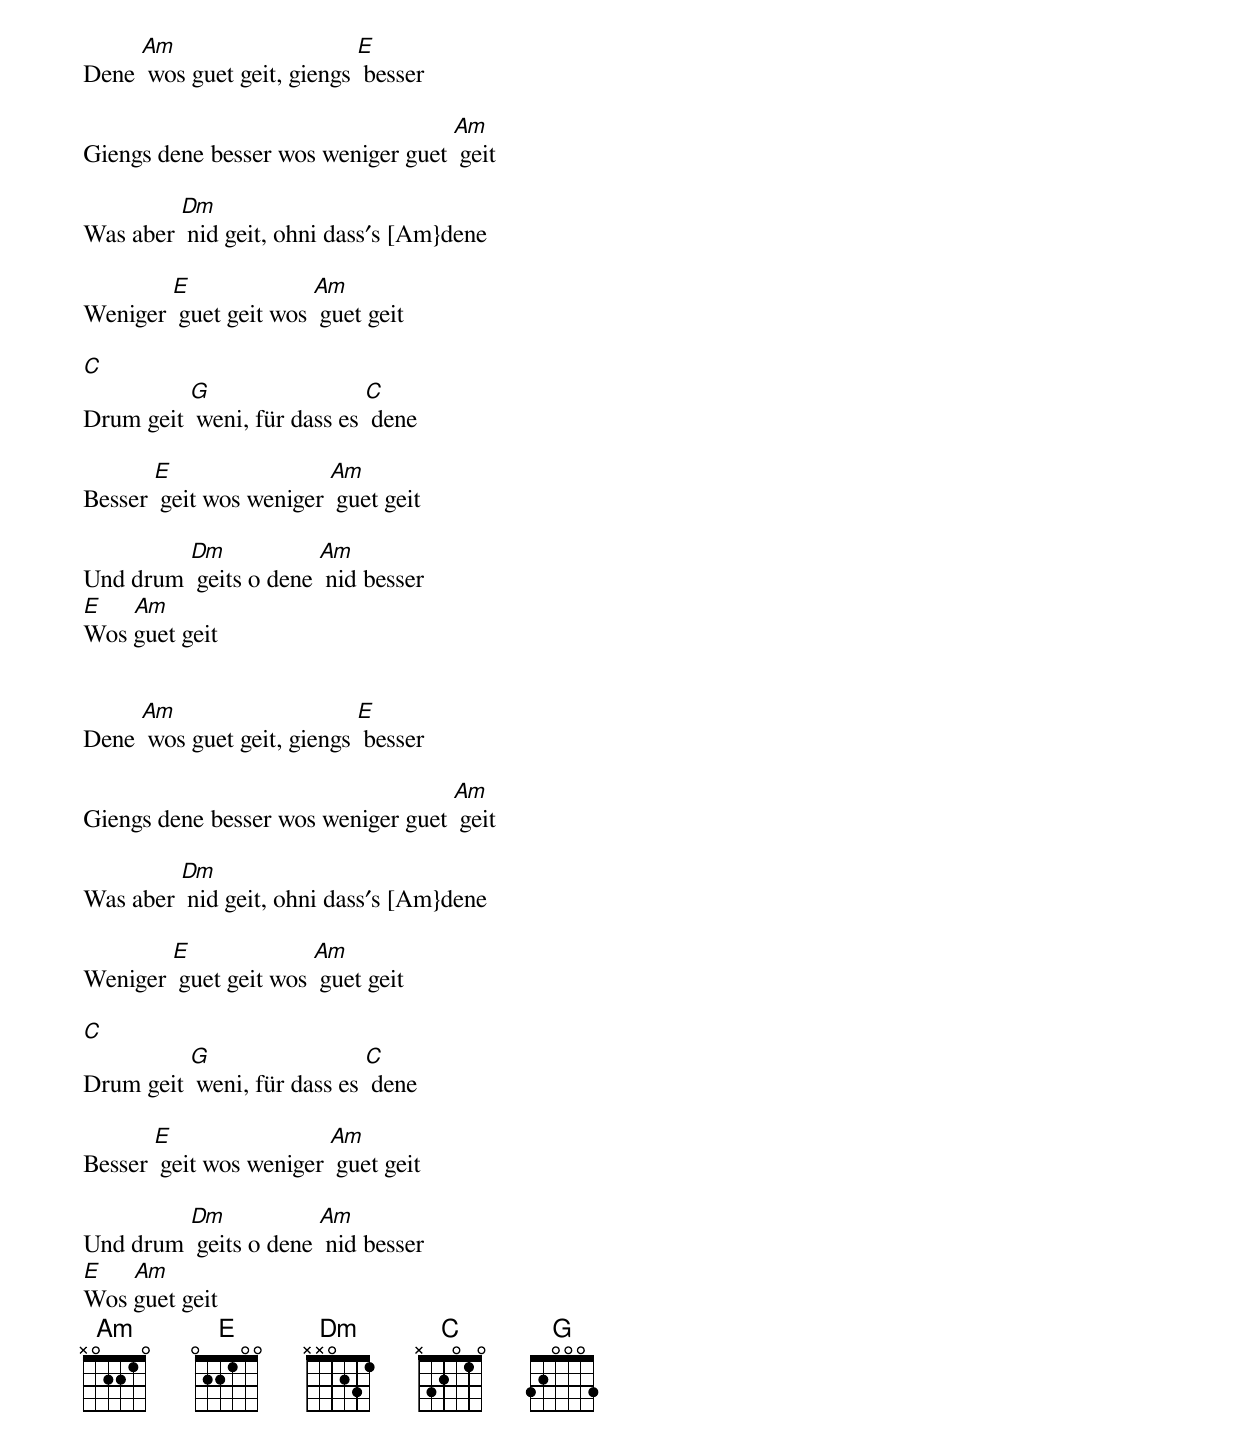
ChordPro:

Dene [Am] wos guet geit, giengs [E] besser

Giengs dene besser wos weniger guet [Am] geit

Was aber [Dm] nid geit, ohni dass′s [Am}dene

Weniger [E] guet geit wos [Am] guet geit

[C]
Drum geit [G] weni, für dass es [C] dene

Besser [E] geit wos weniger [Am] guet geit

Und drum [Dm] geits o dene [Am] nid besser
[E]     [Am]
Wos guet geit


Dene [Am] wos guet geit, giengs [E] besser

Giengs dene besser wos weniger guet [Am] geit

Was aber [Dm] nid geit, ohni dass′s [Am}dene

Weniger [E] guet geit wos [Am] guet geit

[C]
Drum geit [G] weni, für dass es [C] dene

Besser [E] geit wos weniger [Am] guet geit

Und drum [Dm] geits o dene [Am] nid besser
[E]     [Am]
Wos guet geit
